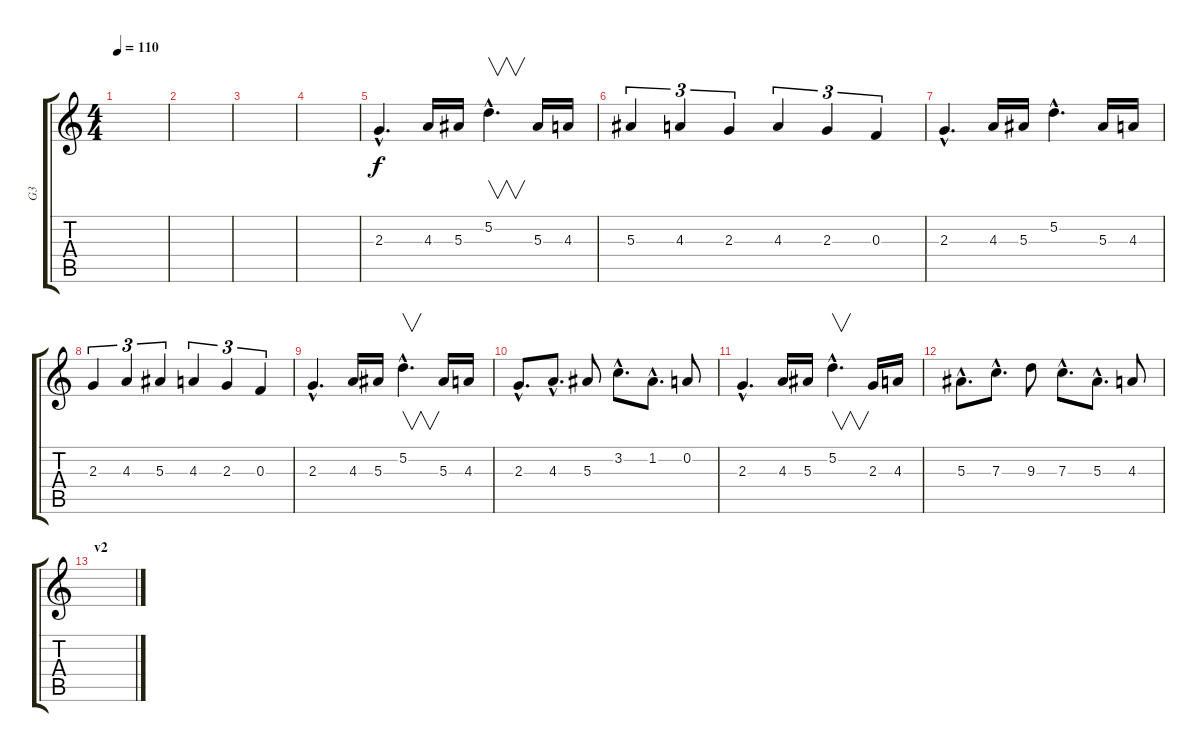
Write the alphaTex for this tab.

\track ("G3" "G3") {instrument acousticguitarsteel}
\staff {score tabs}
\tuning (D4 A3 F3 C3 G2 D2) {hide}
\ts (4 4)
\tempo 110
\clef g2
\ks c
|
|
|
|
2.3{hac}.4{d} 4.3.16 5.3.16 5.2{hac}.4{v d} 5.3.16 4.3.16 |
5.3.4{tu (3 2)} 4.3.4{tu (3 2)} 2.3.4{tu (3 2)} 4.3.4{tu (3 2)} 2.3.4{tu (3 2)} 0.3.4{tu (3 2)} |
2.3{hac}.4{d} 4.3.16 5.3.16 5.2{hac}.4{d} 5.3.16 4.3.16 |
2.3.4{tu (3 2)} 4.3.4{tu (3 2)} 5.3.4{tu (3 2)} 4.3.4{tu (3 2)} 2.3.4{tu (3 2)} 0.3.4{tu (3 2)} |
2.3{hac}.4{d} 4.3.16 5.3.16 5.2{hac}.4{v d} 5.3.16 4.3.16 |
2.3{hac}.8{d} 4.3{hac}.8{d} 5.3.8 3.2{hac}.8{d} 1.2{hac}.8{d} 0.2.8 |
2.3{hac}.4{d} 4.3.16 5.3.16 5.2{hac}.4{v d} 2.3.16 4.3.16 |
5.3{hac}.8{d} 7.3{hac}.8{d} 9.3.8 7.3{hac}.8{d} 5.3{hac}.8{d} 4.3.8 |
\section ("" "v2")
